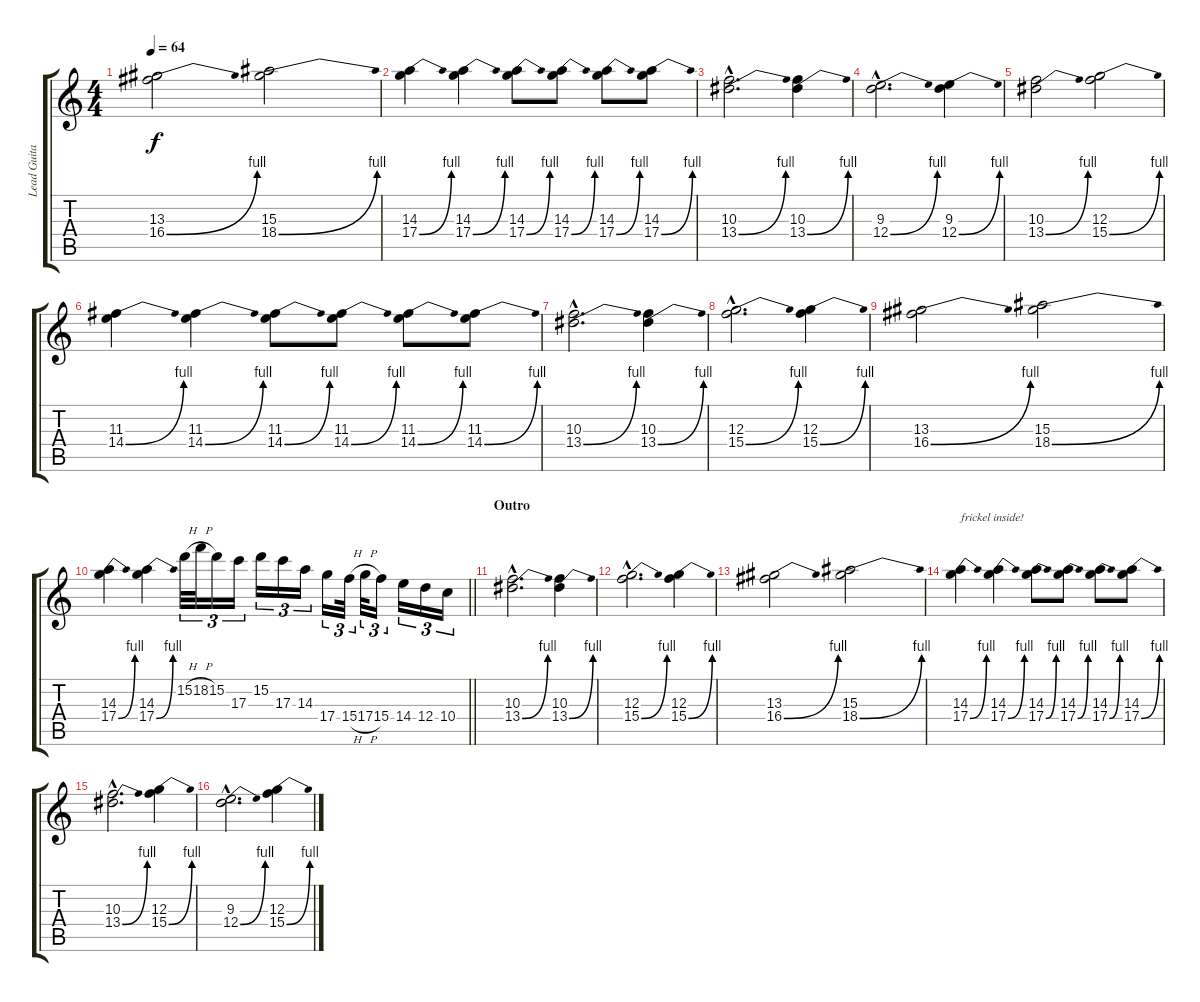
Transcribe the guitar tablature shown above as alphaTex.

\track ("Lead Guitar" "Lead Guita") {instrument overdrivenguitar}
\staff {score tabs}
\tuning (E4 B3 G3 D3 A2 E2) {hide}
\ts (4 4)
\tempo 64
\clef g2
\ks c
(13.3 16.4{be (bend 0 0 60 4)}).2{dy f} (15.3 18.4{be (bend 0 0 60 4)}).2 |
(14.3 17.4{be (bend 0 0 60 4)}).4 (14.3 17.4{be (bend 0 0 60 4)}).4 (14.3 17.4{be (bend 0 0 60 4)}).8 (14.3 17.4{be (bend 0 0 60 4)}).8 (14.3 17.4{be (bend 0 0 60 4)}).8 (14.3 17.4{be (bend 0 0 60 4)}).8 |
(10.3{hac} 13.4{be (bend 0 0 60 4) hac}).2{d} (10.3 13.4{be (bend 0 0 60 4)}).4 |
(9.3{hac} 12.4{be (bend 0 0 60 4) hac}).2{d} (9.3 12.4{be (bend 0 0 60 4)}).4 |
(10.3 13.4{be (bend 0 0 60 4)}).2 (12.3 15.4{be (bend 0 0 60 4)}).2 |
(11.3 14.4{be (bend 0 0 60 4)}).4 (11.3 14.4{be (bend 0 0 60 4)}).4 (11.3 14.4{be (bend 0 0 60 4)}).8 (11.3 14.4{be (bend 0 0 60 4)}).8 (11.3 14.4{be (bend 0 0 60 4)}).8 (11.3 14.4{be (bend 0 0 60 4)}).8 |
(10.3{hac} 13.4{be (bend 0 0 60 4) hac}).2{d} (10.3 13.4{be (bend 0 0 60 4)}).4 |
(12.3{hac} 15.4{be (bend 0 0 60 4) hac}).2{d} (12.3 15.4{be (bend 0 0 60 4)}).4 |
(13.3 16.4{be (bend 0 0 60 4)}).2 (15.3 18.4{be (bend 0 0 60 4)}).2 |
\barLineRight lightlight
(14.3 17.4{be (bend 0 0 60 4)}).4 (14.3 17.4{be (bend 0 0 60 4)}).4 15.2{h}.32{tu (3 2)} 18.2{h}.32{tu (3 2)} 15.2.16{tu (3 2)} 17.3.16{tu (3 2)} 15.2.16{tu (3 2)} 17.3.16{tu (3 2)} 14.3.16{tu (3 2)} 17.4.16{tu (3 2)} 15.4{h}.32{tu (3 2)} 17.4{h}.32{tu (3 2)} 15.4.16{tu (3 2)} 14.4.16{tu (3 2)} 12.4.16{tu (3 2)} 10.4.16{tu (3 2)} |
\section ("" "Outro")
(10.3{hac} 13.4{be (bend 0 0 60 4) hac}).2{d} (10.3 13.4{be (bend 0 0 60 4)}).4 |
(12.3{hac} 15.4{be (bend 0 0 60 4) hac}).2{d} (12.3 15.4{be (bend 0 0 60 4)}).4 |
(13.3 16.4{be (bend 0 0 60 4)}).2{volume 0} (15.3 18.4{be (bend 0 0 60 4)}).2 |
(14.3 17.4{be (bend 0 0 60 4)}).4{txt "frickel inside!"} (14.3 17.4{be (bend 0 0 60 4)}).4 (14.3 17.4{be (bend 0 0 60 4)}).8 (14.3 17.4{be (bend 0 0 60 4)}).8 (14.3 17.4{be (bend 0 0 60 4)}).8 (14.3 17.4{be (bend 0 0 60 4)}).8 |
(10.3{hac} 13.4{be (bend 0 0 60 4) hac}).2{d} (12.3 15.4{be (bend 0 0 60 4)}).4 |
(9.3{hac} 12.4{be (bend 0 0 60 4) hac}).2{d} (12.3 15.4{be (bend 0 0 60 4)}).4
